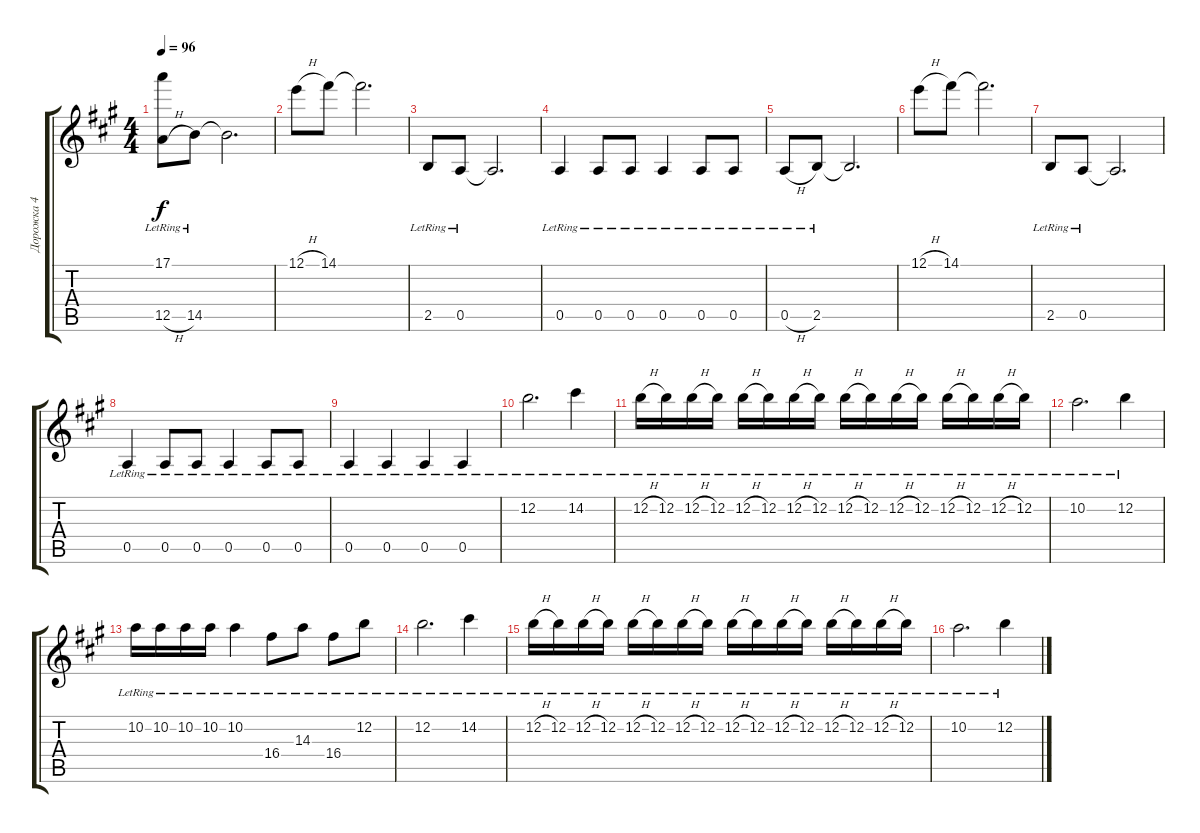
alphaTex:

\track ("Дорожка 4" "Дорожка 4") {solo instrument acousticguitarsteel}
\staff {score tabs}
\tuning (E4 B3 G3 D3 A2 E2) {hide}
\ts (4 4)
\tempo 96
\clef g2
\ks f#minor
(17.1{t} 12.5{h lr}).8{dy f} 14.5{lr}.8 14.5{t}.2{d} |
12.1{h}.8 14.1.8 14.1{t}.2{d} |
2.5{lr}.8 0.5{lr}.8 0.5{t}.2{d} |
0.5{lr}.4 0.5{lr}.8 0.5{lr}.8 0.5{lr}.4 0.5{lr}.8 0.5{lr}.8 |
0.5{h lr}.8 2.5{lr}.8 2.5{t}.2{d} |
12.1{h}.8 14.1.8 14.1{t}.2{d} |
2.5{lr}.8 0.5{lr}.8 0.5{t}.2{d} |
0.5{lr}.4 0.5{lr}.8 0.5{lr}.8 0.5{lr}.4 0.5{lr}.8 0.5{lr}.8 |
0.5{lr}.4 0.5{lr}.4 0.5{lr}.4 0.5{lr}.4 |
12.2{lr}.2{d} 14.2{lr}.4 |
12.2{h lr}.16 12.2{lr}.16 12.2{h lr}.16 12.2{lr}.16 12.2{h lr}.16 12.2{lr}.16 12.2{h lr}.16 12.2{lr}.16 12.2{h lr}.16 12.2{lr}.16 12.2{h lr}.16 12.2{lr}.16 12.2{h lr}.16 12.2{lr}.16 12.2{h lr}.16 12.2{lr}.16 |
10.2{lr}.2{d} 12.2{lr}.4 |
10.2{lr}.16 10.2{lr}.16 10.2{lr}.16 10.2{lr}.16 10.2{lr}.4 16.4{lr}.8 14.3{lr}.8 16.4{lr}.8 12.2{lr}.8 |
12.2{lr}.2{d} 14.2{lr}.4 |
12.2{h lr}.16 12.2{lr}.16 12.2{h lr}.16 12.2{lr}.16 12.2{h lr}.16 12.2{lr}.16 12.2{h lr}.16 12.2{lr}.16 12.2{h lr}.16 12.2{lr}.16 12.2{h lr}.16 12.2{lr}.16 12.2{h lr}.16 12.2{lr}.16 12.2{h lr}.16 12.2{lr}.16 |
10.2{lr}.2{d} 12.2{lr}.4
